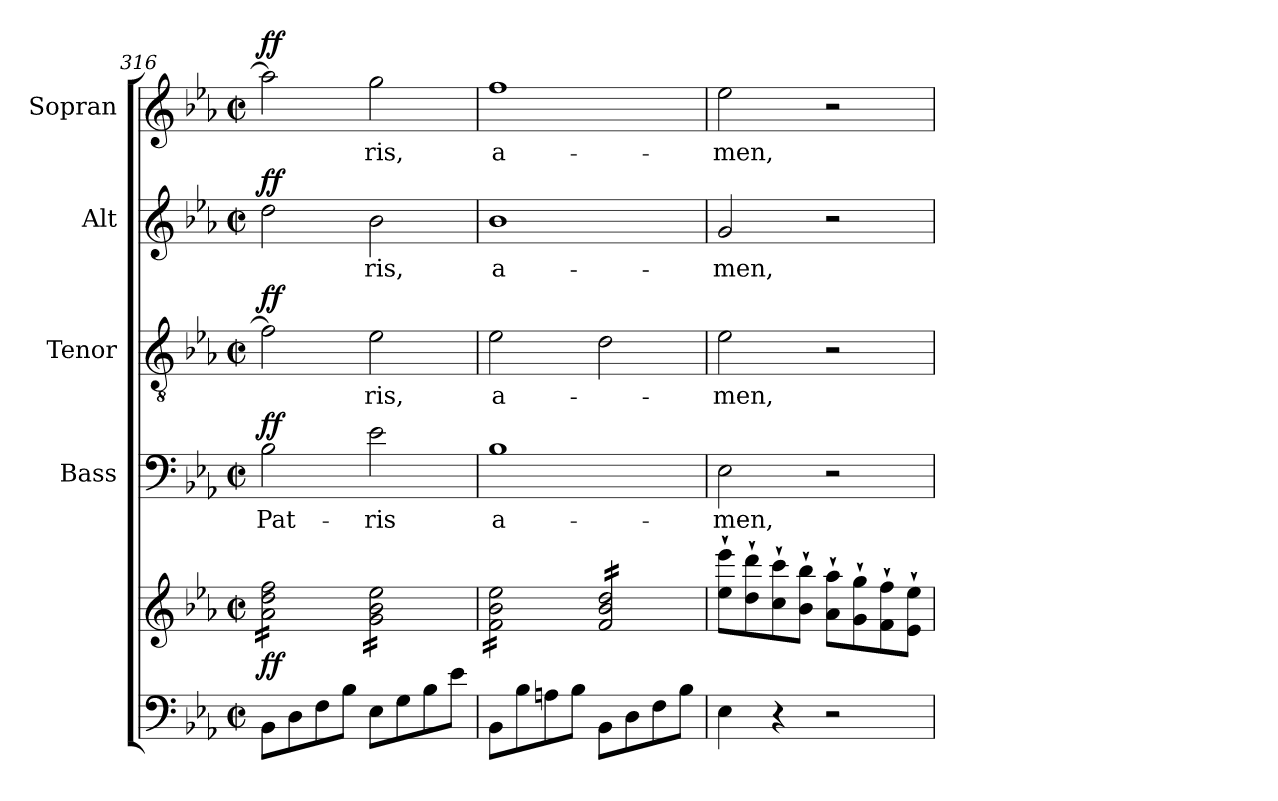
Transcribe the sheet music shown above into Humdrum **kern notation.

**kern	**kern	**dynam	**kern	**text	**dynam	**kern	**text	**dynam	**kern	**text	**dynam	**kern	**text	**dynam
*part5	*part5	*part5	*part4	*part4	*part4	*part3	*part3	*part3	*part2	*part2	*part2	*part1	*part1	*part1
*staff6	*staff5	*staff5/6	*staff4	*staff4	*staff4	*staff3	*staff3	*staff3	*staff2	*staff2	*staff2	*staff1	*staff1	*staff1
*	*	*	*I"Bass	*	*	*I"Tenor	*	*	*I"Alt	*	*	*I"Sopran	*	*
*	*	*	*I'B.	*	*	*I'T.	*	*	*I'A.	*	*	*I'S.	*	*
!!LO:LB:g=z
*clefF4	*clefG2	*	*clefF4	*	*	*clefGv2	*	*	*clefG2	*	*	*clefG2	*	*
*k[b-e-a-]	*k[b-e-a-]	*	*k[b-e-a-]	*	*	*k[b-e-a-]	*	*	*k[b-e-a-]	*	*	*k[b-e-a-]	*	*
*E-:	*E-:	*	*E-:	*	*	*E-:	*	*	*E-:	*	*	*E-:	*	*
*M2/2	*M2/2	*	*M2/2	*	*	*M2/2	*	*	*M2/2	*	*	*M2/2	*	*
*met(c|)	*met(c|)	*	*met(c|)	*	*	*met(c|)	*	*	*met(c|)	*	*	*met(c|)	*	*
=316	=316	=316	=316	=316	=316	=316	=316	=316	=316	=316	=316	=316	=316	=316
!	!	!LO:DY:b	!	!LO:LY:b	!LO:DY:a	!	!	!LO:DY:a	!	!	!LO:DY:a	!	!	!LO:DY:a
*	*tremolo	*	*	*	*	*	*	*	*	*	*	*	*	*
8BB-\L	16a-\ 16dd\ 16ff\LL	ff	2B-\	Pat-	ff	2f\]	.	ff	2dd\	.	ff	2aa-\]	.	ff
.	16a-\ 16dd\ 16ff\	.	.	.	.	.	.	.	.	.	.	.	.	.
8D\	16a-\ 16dd\ 16ff\	.	.	.	.	.	.	.	.	.	.	.	.	.
.	16a-\ 16dd\ 16ff\	.	.	.	.	.	.	.	.	.	.	.	.	.
8F\	16a-\ 16dd\ 16ff\	.	.	.	.	.	.	.	.	.	.	.	.	.
.	16a-\ 16dd\ 16ff\	.	.	.	.	.	.	.	.	.	.	.	.	.
8B-\J	16a-\ 16dd\ 16ff\	.	.	.	.	.	.	.	.	.	.	.	.	.
.	16a-\ 16dd\ 16ff\JJ	.	.	.	.	.	.	.	.	.	.	.	.	.
!	!	!	!	!LO:LY:b	!	!	!LO:LY:b	!	!	!LO:LY:b	!	!	!LO:LY:b	!
8E-\L	16g\ 16b-\ 16ee-\LL	.	2e-\	-ris	.	2e-\	-ris,	.	2b-\	-ris,	.	2gg\	-ris,	.
.	16g\ 16b-\ 16ee-\	.	.	.	.	.	.	.	.	.	.	.	.	.
8G\	16g\ 16b-\ 16ee-\	.	.	.	.	.	.	.	.	.	.	.	.	.
.	16g\ 16b-\ 16ee-\	.	.	.	.	.	.	.	.	.	.	.	.	.
8B-\	16g\ 16b-\ 16ee-\	.	.	.	.	.	.	.	.	.	.	.	.	.
.	16g\ 16b-\ 16ee-\	.	.	.	.	.	.	.	.	.	.	.	.	.
8e-\J	16g\ 16b-\ 16ee-\	.	.	.	.	.	.	.	.	.	.	.	.	.
.	16g\ 16b-\ 16ee-\JJ	.	.	.	.	.	.	.	.	.	.	.	.	.
=317	=317	=317	=317	=317	=317	=317	=317	=317	=317	=317	=317	=317	=317	=317
!	!	!	!	!LO:LY:b	!	!	!LO:LY:b	!	!	!LO:LY:b	!	!	!LO:LY:b	!
8BB-\L	16f\ 16b-\ 16ee-\LL	.	1B-	a-	.	2e-\	a-	.	1b-	a-	.	1ff	a-	.
.	16f\ 16b-\ 16ee-\	.	.	.	.	.	.	.	.	.	.	.	.	.
8B-\	16f\ 16b-\ 16ee-\	.	.	.	.	.	.	.	.	.	.	.	.	.
.	16f\ 16b-\ 16ee-\	.	.	.	.	.	.	.	.	.	.	.	.	.
8An\	16f\ 16b-\ 16ee-\	.	.	.	.	.	.	.	.	.	.	.	.	.
.	16f\ 16b-\ 16ee-\	.	.	.	.	.	.	.	.	.	.	.	.	.
8B-\J	16f\ 16b-\ 16ee-\	.	.	.	.	.	.	.	.	.	.	.	.	.
.	16f\ 16b-\ 16ee-\JJ	.	.	.	.	.	.	.	.	.	.	.	.	.
8BB-\L	16f/ 16b-/ 16dd/LL	.	.	.	.	2d\	.	.	.	.	.	.	.	.
.	16f/ 16b-/ 16dd/	.	.	.	.	.	.	.	.	.	.	.	.	.
8D\	16f/ 16b-/ 16dd/	.	.	.	.	.	.	.	.	.	.	.	.	.
.	16f/ 16b-/ 16dd/	.	.	.	.	.	.	.	.	.	.	.	.	.
8F\	16f/ 16b-/ 16dd/	.	.	.	.	.	.	.	.	.	.	.	.	.
.	16f/ 16b-/ 16dd/	.	.	.	.	.	.	.	.	.	.	.	.	.
8B-\J	16f/ 16b-/ 16dd/	.	.	.	.	.	.	.	.	.	.	.	.	.
.	16f/ 16b-/ 16dd/JJ	.	.	.	.	.	.	.	.	.	.	.	.	.
*	*Xtremolo	*	*	*	*	*	*	*	*	*	*	*	*	*
=318	=318	=318	=318	=318	=318	=318	=318	=318	=318	=318	=318	=318	=318	=318
!	!	!	!	!LO:LY:b	!	!	!LO:LY:b	!	!	!LO:LY:b	!	!	!LO:LY:b	!
4E-\	8ee-\`> 8eee-\`>L	.	2E-\	-men,	.	2e-\	-men,	.	2g/	-men,	.	2ee-\	-men,	.
.	8dd\`> 8ddd\`>	.	.	.	.	.	.	.	.	.	.	.	.	.
4r	8cc\`> 8ccc\`>	.	.	.	.	.	.	.	.	.	.	.	.	.
.	8b-\`> 8bb-\`>J	.	.	.	.	.	.	.	.	.	.	.	.	.
2r	8a-\`> 8aa-\`>L	.	2r	.	.	2r	.	.	2r	.	.	2r	.	.
.	8g\`> 8gg\`>	.	.	.	.	.	.	.	.	.	.	.	.	.
.	8f\`> 8ff\`>	.	.	.	.	.	.	.	.	.	.	.	.	.
.	8e-\`> 8ee-\`>J	.	.	.	.	.	.	.	.	.	.	.	.	.
=	=	=	=	=	=	=	=	=	=	=	=	=	=	=
*-	*-	*-	*-	*-	*-	*-	*-	*-	*-	*-	*-	*-	*-	*-
